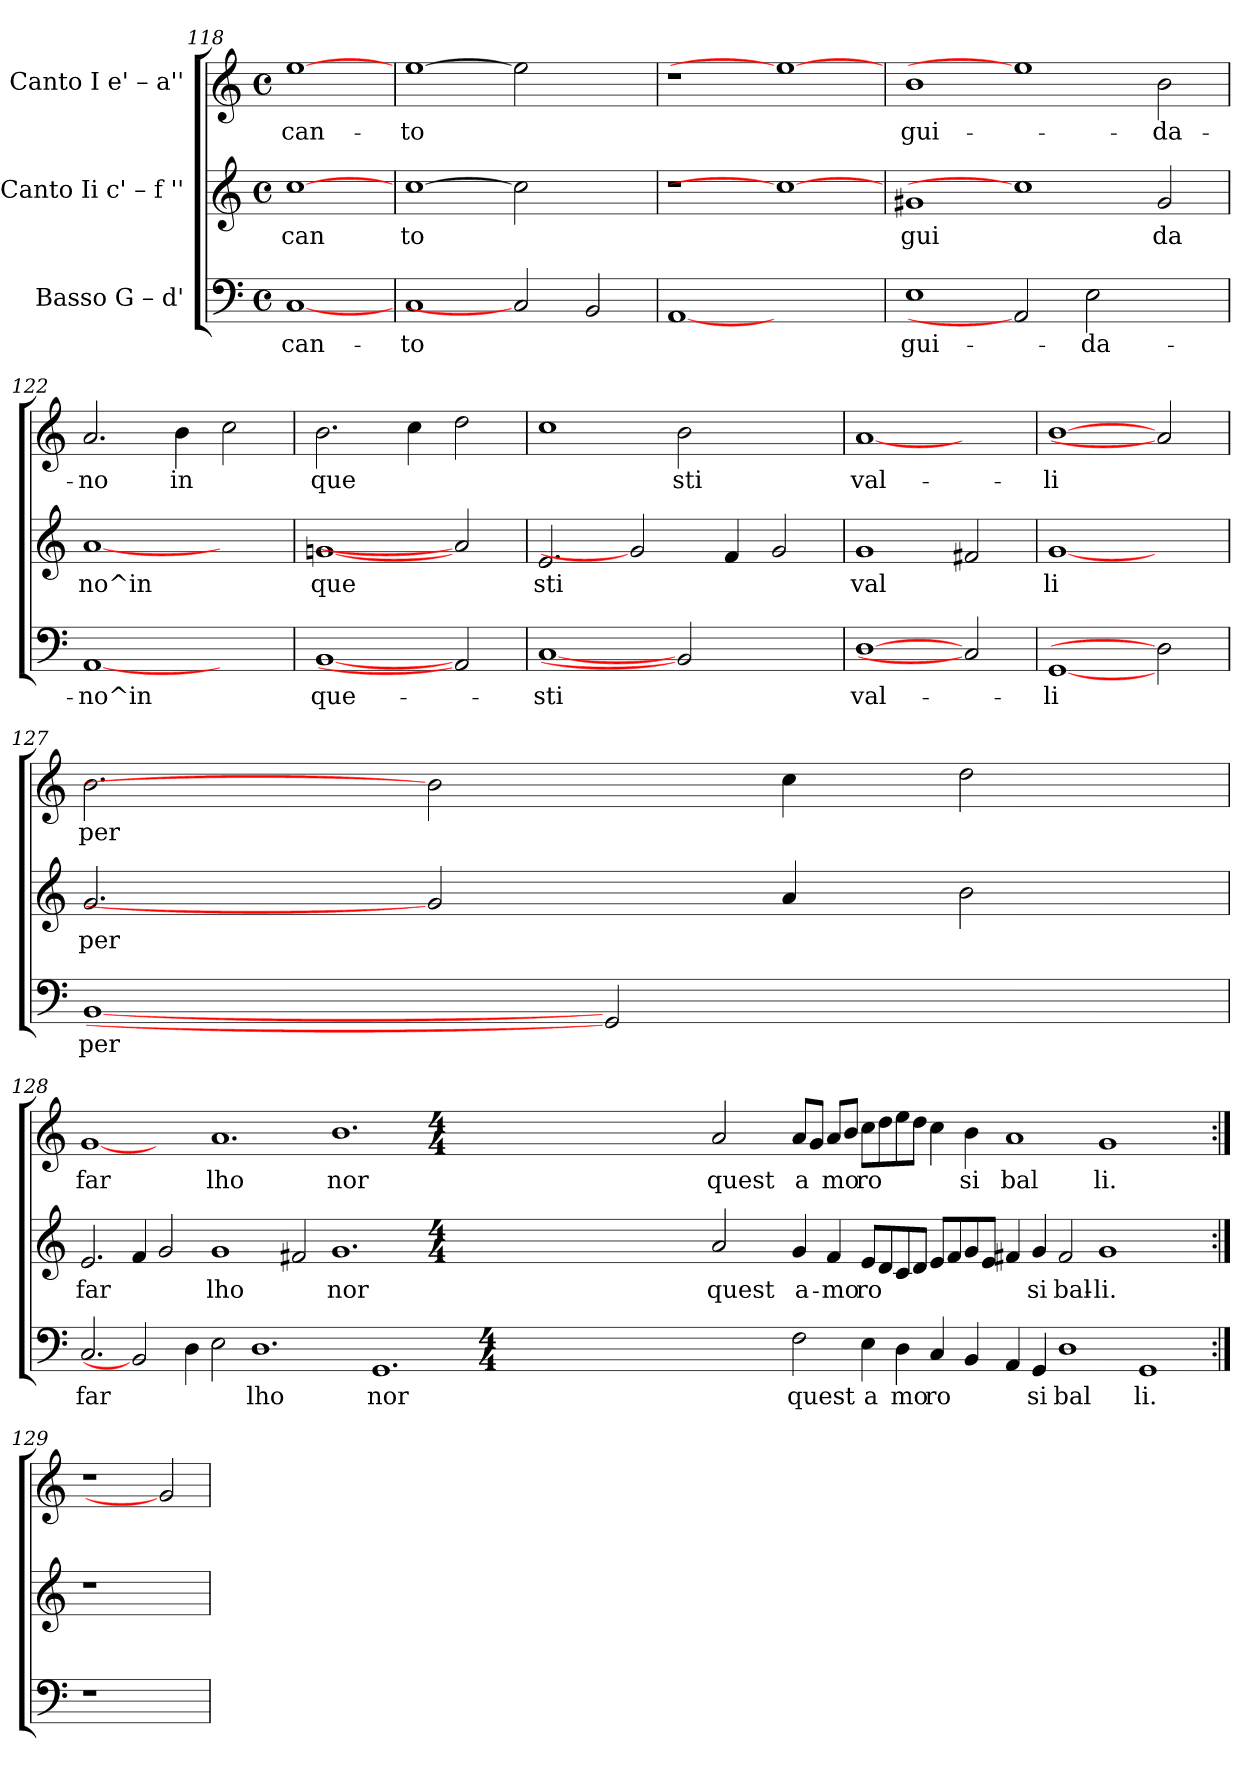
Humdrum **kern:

**kern	**text	**kern	**text	**kern	**text
*part3	*part3	*part2	*part2	*part1	*part1
*staff3	*staff3	*staff2	*staff2	*staff1	*staff1
*I"Basso  G – d'	*	*I"Canto Ii  c' – f ''	*	*I"Canto I  e' – a''	*
!!LO:LB:g=z
*clefF4	*	*clefG2	*	*clefG2	*
*k[]	*	*k[]	*	*k[]	*
*C:	*	*C:	*	*C:	*
*M4/4	*	*M4/4	*	*M4/4	*
*met(c)	*	*met(c)	*	*met(c)	*
=118	=118	=118	=118	=118	=118
!	!LO:LY:b:cj	!	!LO:LY:b:cj	!	!LO:LY:b:cj
[1C	can-	[1cc	can	[1ee	can-
=119	=119	=119	=119	=119	=119
!	!LO:LY:b:cj	!	!LO:LY:b:cj	!	!LO:LY:b:cj
1C	-to	[1cc	to	[1ee	-to
2C]	.	2cc]	.	2ee]	.
!	!LO:LY:b:cj	!	!	!	!
2BB/	.	2ryy	.	2ryy	.
=120	=120	=120	=120	=120	=120
!	!LO:LY:b:cj	!	!	!	!
[1AA	.	1r	.	1r	.
1ryy	.	1cc_	.	1ee_	.
=121	=121	=121	=121	=121	=121
!	!LO:LY:b:cj	!	!LO:LY:b:cj	!	!LO:LY:b:cj
1E	gui-	1g#X	gui	1b	gui-
2AA]	.	1cc]	.	1ee]	.
!	!LO:LY:b:cj	!	!	!	!
2E\	-da-	.	.	.	.
!	!	!	!LO:LY:b:cj	!	!LO:LY:b:cj
2ryy	.	2g#/	da	2b\	-da-
=122	=122	=122	=122	=122	=122
!	!LO:LY:b:cj	!	!LO:LY:b:cj	!	!LO:LY:b:cj
[1AA	-no^in	[1a	no^in	2.a/	-no
!	!	!	!	!	!LO:LY:b:cj
.	.	.	.	4b\	in
!	!	!	!	!	!LO:LY:b:cj
2ryy	.	2ryy	.	2cc\	.
=123	=123	=123	=123	=123	=123
!	!LO:LY:b:cj	!	!LO:LY:b:cj	!	!LO:LY:b:cj
[1BB	que-	[1gn	que	2.b\	que-
!	!	!	!	!	!LO:LY:b:cj
.	.	.	.	4cc\	--
!	!	!	!	!	!LO:LY:b:cj
2AA]	.	2a]	.	2dd\	--
=124	=124	=124	=124	=124	=124
!	!LO:LY:b:cj	!	!LO:LY:b:cj	!	!LO:LY:b:cj
[1C	-sti	2.e/	sti	1cc	--
.	.	2g]	.	.	.
!	!	!	!	!	!LO:LY:b:cj
2BB]	.	.	.	2b\	-sti
!	!	!	!LO:LY:b:cj	!	!
.	.	4f/	.	.	.
!	!	!	!LO:LY:b:cj	!	!
2ryy	.	2g/	.	2ryy	.
=125	=125	=125	=125	=125	=125
!	!LO:LY:b:cj	!	!LO:LY:b:cj	!	!LO:LY:b:cj
[1D	val-	1g	val	[1a	val-
!	!	!	!LO:LY:b:cj	!	!
2C]	.	2f#X/	.	2ryy	.
=126	=126	=126	=126	=126	=126
!	!LO:LY:b:cj	!	!LO:LY:b:cj	!	!LO:LY:b:cj
[1GG	-li	[1g	li	[1b	-li
2D]	.	2ryy	.	2a]	.
=127	=127	=127	=127	=127	=127
!	!LO:LY:b:cj	!	!LO:LY:b:cj	!	!LO:LY:b:cj
[1BB	per	2.g/	per	2.b\	per
.	.	2g]	.	2b]	.
2GG]	.	.	.	.	.
!	!	!	!LO:LY:b:cj	!	!LO:LY:b:cj
.	.	4a/	.	4cc\	.
!	!	!	!LO:LY:b:cj	!	!LO:LY:b:cj
2ryy	.	2b\	.	2dd\	.
!!LO:PB:g=z
=128	=128	=128	=128	=128	=128
!	!LO:LY:b:cj	!	!LO:LY:b:cj	!	!LO:LY:b:cj
2.C/	far	2.e/	far	[1g	far
!	!	!	!LO:LY:b:cj	!	!
2BB]	.	4f/	.	.	.
!	!	!	!LO:LY:b:cj	!	!
.	.	2g/	.	2ryy	.
!	!LO:LY:b:cj	!	!	!	!
4D\	.	.	.	.	.
!	!LO:LY:b:cj	!	!LO:LY:b:cj	!	!LO:LY:b:cj
2E\	.	1g	lho-	1.a	lho
!	!LO:LY:b:cj	!	!	!	!
1.D	lho	.	.	.	.
!	!	!	!LO:LY:b:cj	!	!
.	.	2f#X/	--	.	.
!	!	!	!LO:LY:b:cj	!	!LO:LY:b:cj
.	.	1.g	-nor	1.b	nor
!	!LO:LY:b:cj	!	!	!	!
1.GG	nor	.	.	.	.
*M4/4	*	*M4/4	*	*M4/4	*
*met(c)	*	*met(c)	*	*met(c)	*
!	!	!	!LO:LY:b:cj	!	!LO:LY:b:cj
.	.	2a/	quest	2a/	quest
!	!LO:LY:b:cj	!	!LO:LY:b:cj	!	!LO:LY:b:cj
2F\	quest	4g/	a-	8a/L	a
!	!	!	!	!	!LO:LY:b:cj
.	.	.	.	8g/J	.
!	!	!	!LO:LY:b:cj	!	!LO:LY:b:cj
.	.	4f#/	-mo-	8a/L	mo
!	!	!	!	!	!LO:LY:b:cj
.	.	.	.	8b/J	.
!	!LO:LY:b:cj	!	!LO:LY:b:cj	!	!LO:LY:b:cj
4E\	a	8e/L	-ro-	8cc\L	ro
!	!	!	!LO:LY:b:cj	!	!LO:LY:b:cj
.	.	8d/	--	8dd\	.
!	!LO:LY:b:cj	!	!LO:LY:b:cj	!	!LO:LY:b:cj
4D\	mo	8c/	--	8ee\	.
!	!	!	!LO:LY:b:cj	!	!LO:LY:b:cj
.	.	8d/J	--	8dd\J	.
!	!LO:LY:b:cj	!	!LO:LY:b:cj	!	!LO:LY:b:cj
4C/	ro	8e/L	--	4cc\	.
!	!	!	!LO:LY:b:cj	!	!
.	.	8f#/	--	.	.
!	!LO:LY:b:cj	!	!LO:LY:b:cj	!	!LO:LY:b:cj
4BB/	.	8g/	--	4b\	si
!	!	!	!LO:LY:b:cj	!	!
.	.	8e/J	--	.	.
!	!LO:LY:b:cj	!	!LO:LY:b:cj	!	!LO:LY:b:cj
4AA/	.	4f#X/	--	1a	bal
!	!LO:LY:b:cj	!	!LO:LY:b:cj	!	!
4GG/	si	4g/	-si	.	.
!	!LO:LY:b:cj	!	!LO:LY:b:cj	!	!
1D	bal	2f#/	bal-	.	.
!	!	!	!LO:LY:b:cj	!	!LO:LY:b:cj
.	.	1g	-li.	1g	li.
!	!LO:LY:b:cj	!	!	!	!
1GG	li.	.	.	.	.
.	.	2ryy	.	2ryy	.
=129:|!	=129:|!	=129:|!	=129:|!	=129:|!	=129:|!
1r	.	1r	.	1r	.
2ryy	.	2ryy	.	2g]	.
=	=	=	=	=	=
*-	*-	*-	*-	*-	*-
